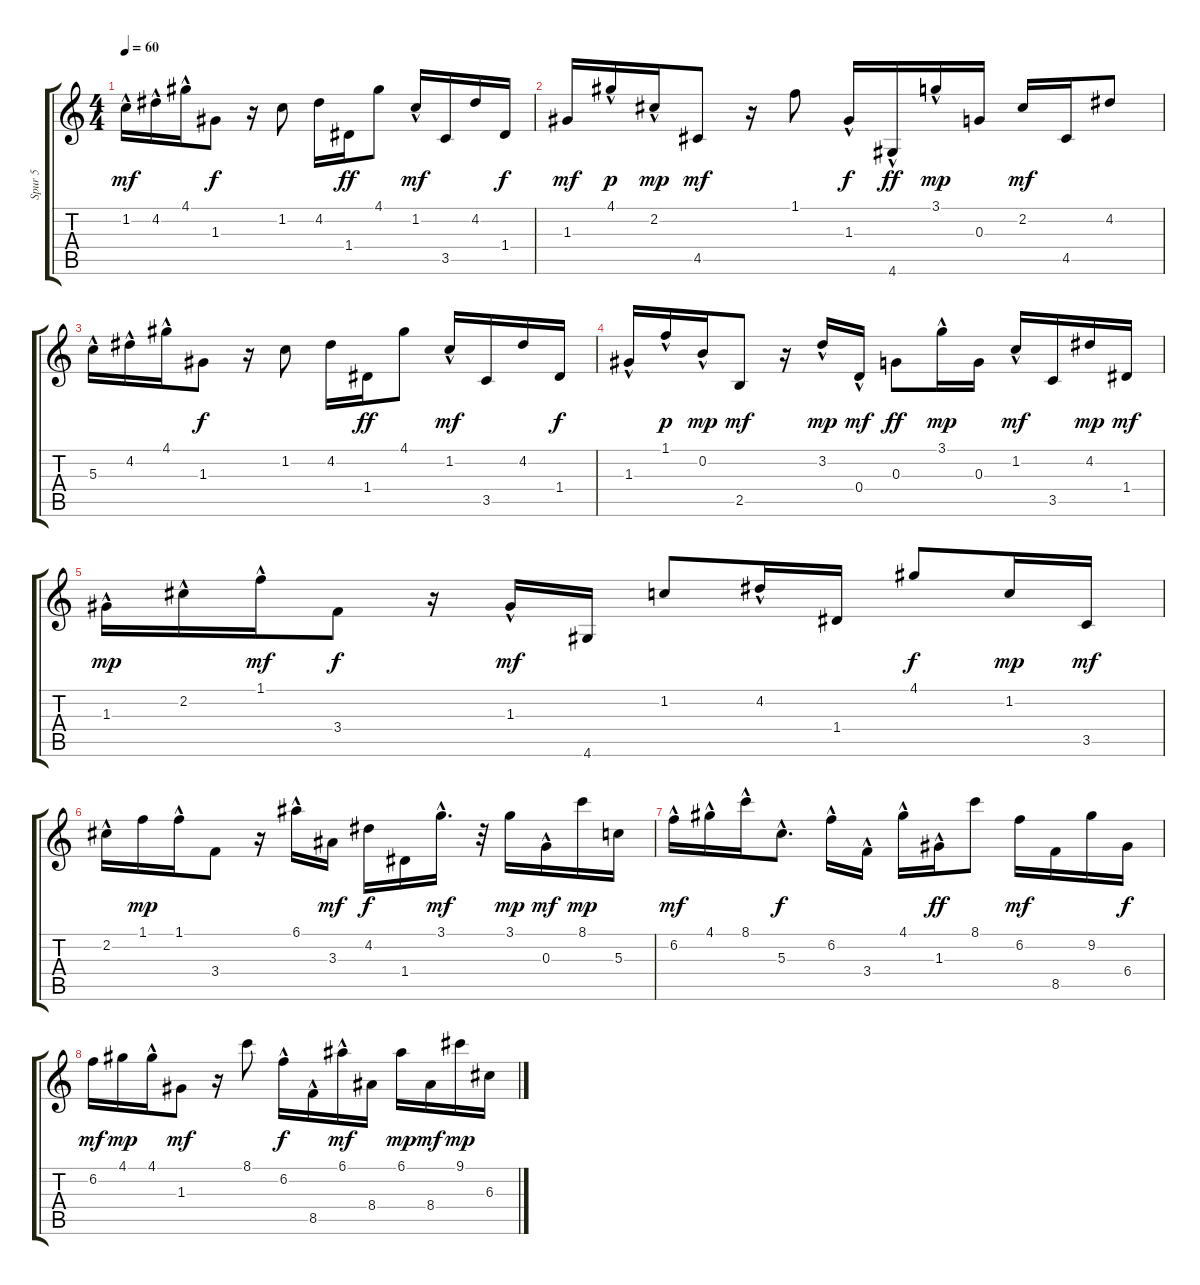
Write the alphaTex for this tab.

\track ("Spur 5" "Spur 5") {instrument acousticguitarnylon}
\staff {score tabs}
\tuning (E4 B3 G3 D3 A2 E2) {hide}
\ts (4 4)
\tempo 60
\clef g2
\ks c
1.2{hac}.16{dy mf} 4.2{hac}.16 4.1{hac}.16 1.3.8{dy f} r.16 1.2.8 4.2.16 1.4.16{dy ff} 4.1.8 1.2{hac}.16{dy mf} 3.5.16 4.2.16 1.4.16{dy f} |
1.3.16{dy mf} 4.1{hac}.16{dy p} 2.2{hac}.16{dy mp} 4.5.8{dy mf} r.16 1.1.8 1.3{hac}.16{dy f} 4.6{hac}.16{dy ff} 3.1{hac}.16{dy mp} 0.3.16 2.2.16{dy mf} 4.5.16 4.2.8 |
5.3{hac}.16 4.2{hac}.16 4.1{hac}.16 1.3.8{dy f} r.16 1.2.8 4.2.16 1.4.16{dy ff} 4.1.8 1.2{hac}.16{dy mf} 3.5.16 4.2.16 1.4.16{dy f} |
1.3{hac}.16 1.1{hac}.16{dy p} 0.2{hac}.16{dy mp} 2.5.8{dy mf} r.16 3.2{hac}.16{dy mp} 0.4{hac}.16{dy mf} 0.3.8{dy ff} 3.1{hac}.16{dy mp} 0.3.16 1.2{hac}.16{dy mf} 3.5.16 4.2.16{dy mp} 1.4.16{dy mf} |
1.3{hac}.16{dy mp} 2.2{hac}.16 1.1{hac}.16{dy mf} 3.4.8{dy f} r.16 1.3{hac}.16{dy mf} 4.6.16 1.2.8 4.2{hac}.16 1.4.16 4.1.8{dy f} 1.2.16{dy mp} 3.5.16{dy mf} |
2.2{hac}.16 1.1.16{dy mp} 1.1{hac}.16 3.4.8 r.16 6.1{hac}.16 3.3.16{dy mf} 4.2.16{dy f} 1.4.16 3.1{hac}.16{d dy mf} r.32 3.1.16{dy mp} 0.3{hac}.16{dy mf} 8.1.16{dy mp} 5.3.16 |
6.2{hac}.16{dy mf} 4.1{hac}.16 8.1{hac}.16 5.3{hac}.8{d dy f} 6.2{hac}.16 3.4{hac}.16 4.1{hac}.16 1.3{hac}.16{dy ff} 8.1.8 6.2.16{dy mf} 8.5.16 9.2.16 6.4.16{dy f} |
6.2.16{dy mf} 4.1.16{dy mp} 4.1{hac}.16 1.3.8{dy mf} r.16 8.1.8 6.2{hac}.16{dy f} 8.5{hac}.16 6.1{hac}.16{dy mf} 8.4.16 6.1.16{dy mp} 8.4.16{dy mf} 9.1.16{dy mp} 6.3.16
